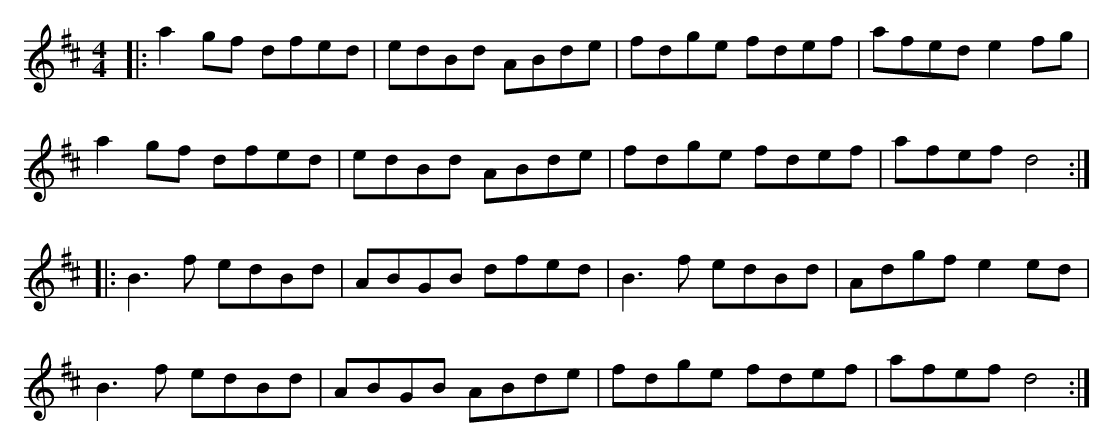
X:1
M:4/4
K:D
|:a2gf dfed|edBd ABde|fdge fdef|afed e2fg|
a2gf dfed|edBd ABde|fdge fdef|afef d4:|
|:B3f edBd|ABGB dfed|B3f edBd|Adgf e2ed|
B3f edBd|ABGB ABde|fdge fdef|afef d4:|
